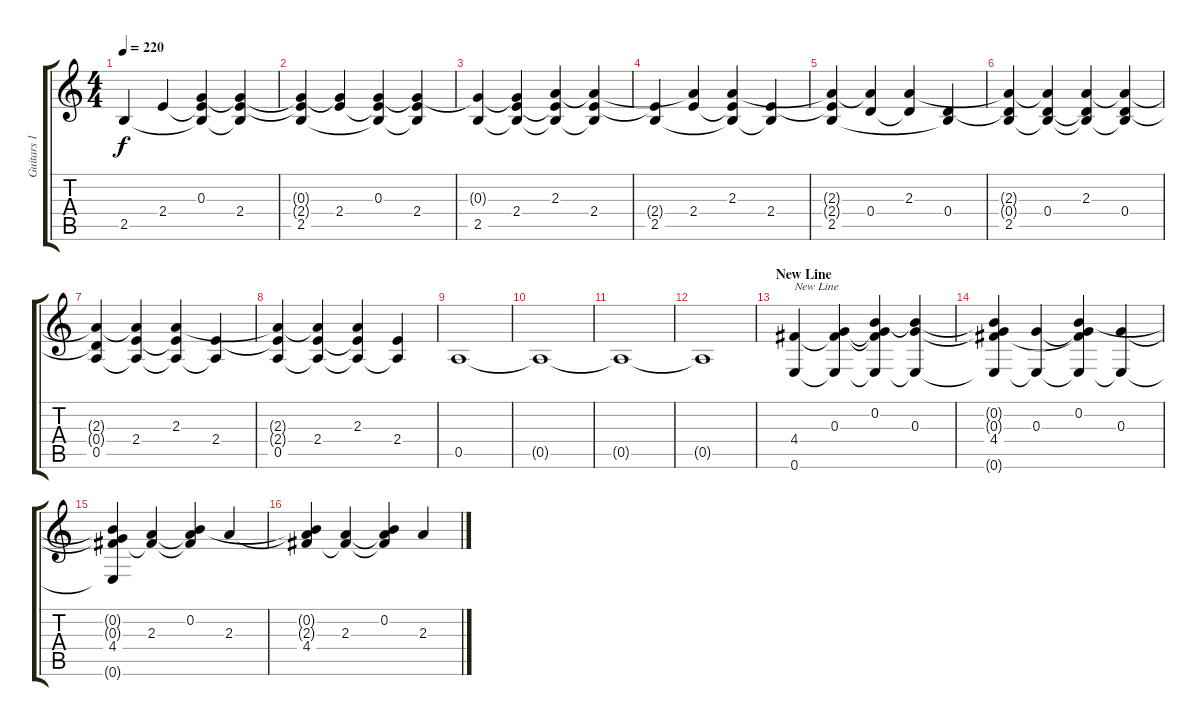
\track ("Guitars 1" "Guitars 1") {instrument electricguitarjazz}
\staff {score tabs}
\tuning (E4 B3 G3 D3 A2 E2) {hide}
\ts (4 4)
\tempo 220
\clef g2
\ks c
2.5.4{dy f} 2.4.4 (0.3 2.4{t} 2.5{t}).4 (0.3{t} 2.4 2.5{t}).4 |
(0.3{t} 2.4{t} 2.5).4 (0.3{t} 2.4).4 (0.3 2.4{t} 2.5{t}).4 (0.3{t} 2.4 2.5{t}).4 |
(0.3{t} 2.5).4 (0.3{t} 2.4 2.5{t}).4 (2.3 2.4{t} 2.5{t}).4 (2.3{t} 2.4 2.5{t}).4 |
(2.4{t} 2.5).4 (2.3{t} 2.4).4 (2.3 2.4{t} 2.5{t}).4 (2.4 2.5{t}).4 |
(2.3{t} 2.4{t} 2.5).4 (2.3{t} 0.4).4 (2.3 0.4{t}).4 (0.4 2.5{t}).4 |
(2.3{t} 0.4{t} 2.5).4 (2.3{t} 0.4 2.5{t}).4 (2.3 0.4{t} 2.5{t}).4 (2.3{t} 0.4 2.5{t}).4 |
(2.3{t} 0.4{t} 0.5).4 (2.3{t} 2.4 0.5{t}).4 (2.3 2.4{t} 0.5{t}).4 (2.4 0.5{t}).4 |
(2.3{t} 2.4{t} 0.5).4 (2.3{t} 2.4 0.5{t}).4 (2.3 2.4{t} 0.5{t}).4 (2.4 0.5{t}).4 |
0.5.1 |
0.5{t}.1 |
0.5{t}.1 |
0.5{t}.1 |
\section ("" "New Line")
(4.4 0.6).4{txt "New Line" instrument electricguitarclean} (0.3 4.4{t} 0.6{t}).4 (0.2 0.3{t} 4.4{t} 0.6{t}).4 (0.2{t} 0.3 0.6{t}).4 |
(0.2{t} 0.3{t} 4.4 0.6{t}).4 (0.3 0.6{t}).4 (0.2 0.3{t} 4.4{t} 0.6{t}).4 (0.3 0.6{t}).4 |
(0.2{t} 0.3{t} 4.4 0.6{t}).4 (2.3 4.4{t}).4 (0.2 2.3{t} 4.4{t}).4 2.3.4 |
(0.2{t} 2.3{t} 4.4).4 (2.3 4.4{t}).4 (0.2 2.3{t} 4.4{t}).4 2.3.4
